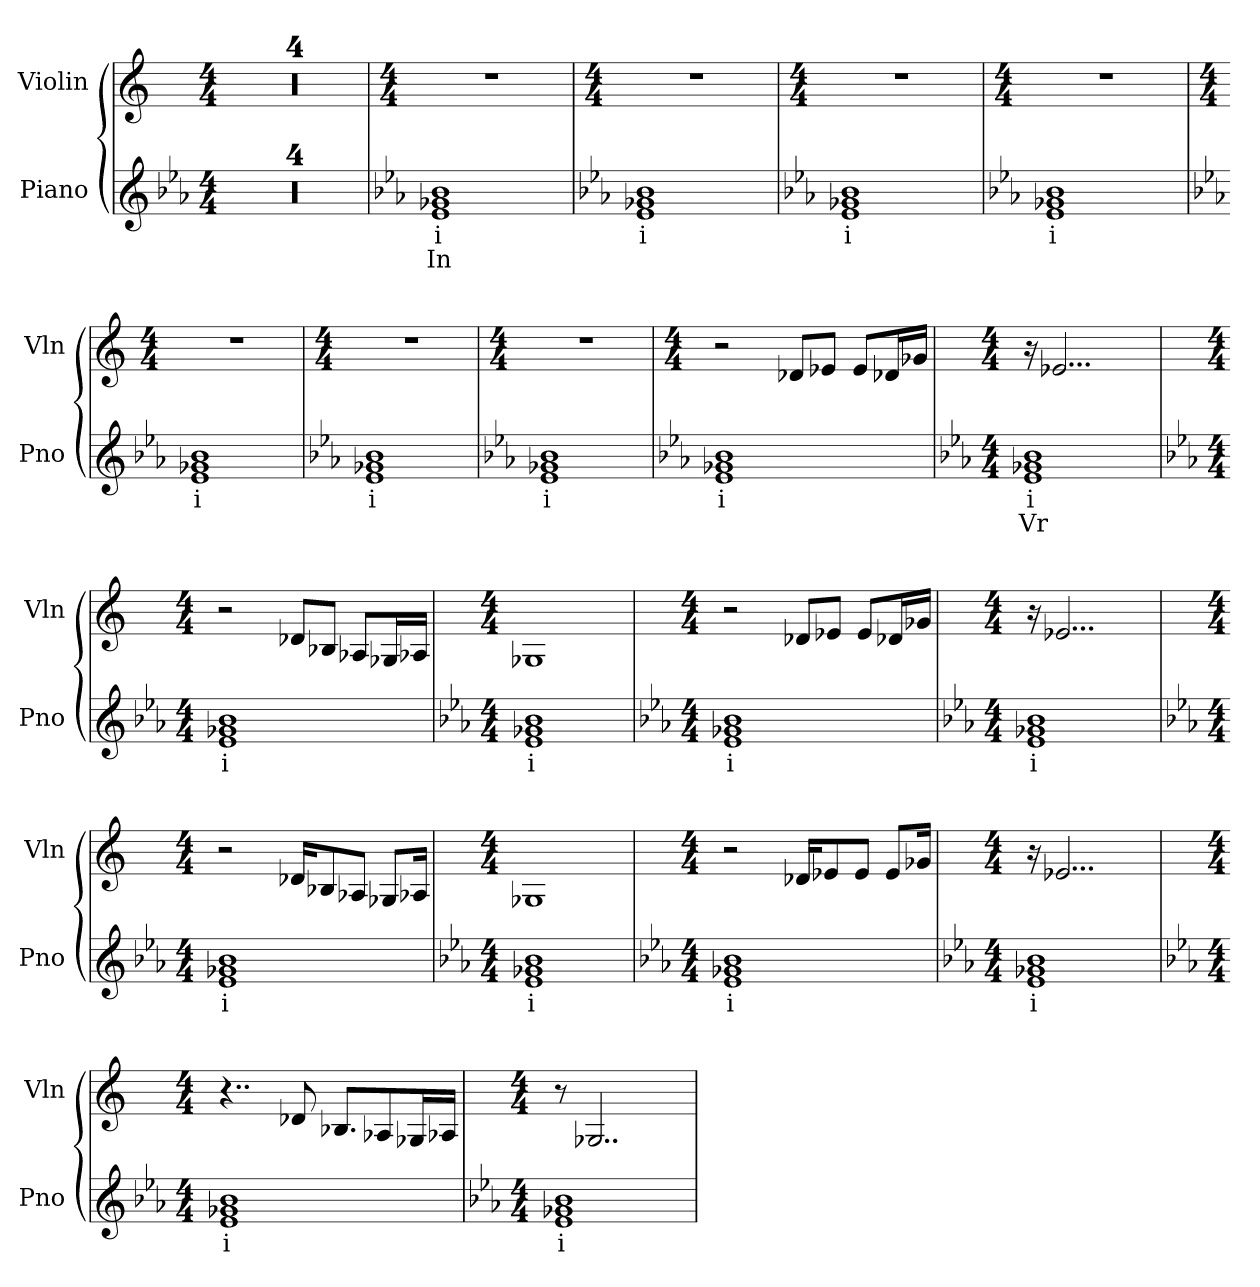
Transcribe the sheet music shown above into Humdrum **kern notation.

**kern	**text	**text	**kern
*part2	*part2	*part2	*part1
*staff2	*staff2	*staff2	*staff1
*I"Piano	*	*	*I"Violin
*I'Pno	*	*	*I'Vln
*k[b-e-a-]	*	*	*
*E-:	*	*	*
*M4/4	*	*	*M4/4
=	=	=	=
1r	.	.	1r
=	=	=	=
*k[b-e-a-]	*	*	*
*E-:	*	*	*
*M4/4	*	*	*M4/4
1r	.	.	1r
=	=	=	=
*k[b-e-a-]	*	*	*
*E-:	*	*	*
*M4/4	*	*	*M4/4
1r	.	.	1r
=	=	=	=
*k[b-e-a-]	*	*	*
*E-:	*	*	*
*M4/4	*	*	*M4/4
1r	.	.	1r
=	=	=	=
*k[b-e-a-]	*	*	*
*E-:	*	*	*
*	*	*	*M4/4
1e- 1g-X 1b-	i	In	1r
=	=	=	=
*k[b-e-a-]	*	*	*
*E-:	*	*	*
*	*	*	*M4/4
1e- 1g-X 1b-	i	.	1r
=	=	=	=
*k[b-e-a-]	*	*	*
*E-:	*	*	*
*	*	*	*M4/4
1e- 1g-X 1b-	i	.	1r
=	=	=	=
*k[b-e-a-]	*	*	*
*E-:	*	*	*
*	*	*	*M4/4
1e- 1g-X 1b-	i	.	1r
=	=	=	=
*k[b-e-a-]	*	*	*
*E-:	*	*	*
*	*	*	*M4/4
1e- 1g-X 1b-	i	.	1r
=	=	=	=
*k[b-e-a-]	*	*	*
*E-:	*	*	*
*	*	*	*M4/4
1e- 1g-X 1b-	i	.	1r
=	=	=	=
*k[b-e-a-]	*	*	*
*E-:	*	*	*
*	*	*	*M4/4
1e- 1g-X 1b-	i	.	1r
=	=	=	=
*k[b-e-a-]	*	*	*
*E-:	*	*	*
*	*	*	*M4/4
1e- 1g-X 1b-	i	.	2r
.	.	.	8d-XL
.	.	.	8e-XJ
.	.	.	8e-L
.	.	.	16d-XL
.	.	.	16g-XJJ
=	=	=	=
*k[b-e-a-]	*	*	*
*E-:	*	*	*
*M4/4	*	*	*M4/4
1e- 1g-X 1b-	i	Vr	16r
.	.	.	2...e-X
=	=	=	=
*k[b-e-a-]	*	*	*
*E-:	*	*	*
*M4/4	*	*	*M4/4
1e- 1g-X 1b-	i	.	2r
.	.	.	8d-XL
.	.	.	8B-XJ
.	.	.	8A-XL
.	.	.	16G-XL
.	.	.	16A-XJJ
=	=	=	=
*k[b-e-a-]	*	*	*
*E-:	*	*	*
*M4/4	*	*	*M4/4
1e- 1g-X 1b-	i	.	1G-X
=	=	=	=
*k[b-e-a-]	*	*	*
*E-:	*	*	*
*M4/4	*	*	*M4/4
1e- 1g-X 1b-	i	.	2r
.	.	.	8d-XL
.	.	.	8e-XJ
.	.	.	8e-L
.	.	.	16d-XL
.	.	.	16g-XJJ
=	=	=	=
*k[b-e-a-]	*	*	*
*E-:	*	*	*
*M4/4	*	*	*M4/4
1e- 1g-X 1b-	i	.	16r
.	.	.	2...e-X
=	=	=	=
*k[b-e-a-]	*	*	*
*E-:	*	*	*
*M4/4	*	*	*M4/4
1e- 1g-X 1b-	i	.	2r
.	.	.	16d-XKL
.	.	.	8B-X
.	.	.	8A-XJ
.	.	.	8G-XL
.	.	.	16A-XJk
=	=	=	=
*k[b-e-a-]	*	*	*
*E-:	*	*	*
*M4/4	*	*	*M4/4
1e- 1g-X 1b-	i	.	1G-X
=	=	=	=
*k[b-e-a-]	*	*	*
*E-:	*	*	*
*M4/4	*	*	*M4/4
1e- 1g-X 1b-	i	.	2r
.	.	.	16d-XKL
.	.	.	8e-X
.	.	.	8e-J
.	.	.	8e-L
.	.	.	16g-XJk
=	=	=	=
*k[b-e-a-]	*	*	*
*E-:	*	*	*
*M4/4	*	*	*M4/4
1e- 1g-X 1b-	i	.	16r
.	.	.	2...e-X
=	=	=	=
*k[b-e-a-]	*	*	*
*E-:	*	*	*
*M4/4	*	*	*M4/4
1e- 1g-X 1b-	i	.	4..r
.	.	.	8d-X
.	.	.	8.B-XL
.	.	.	8A-X
.	.	.	16G-XL
.	.	.	16A-XJJ
=	=	=	=
*k[b-e-a-]	*	*	*
*E-:	*	*	*
*M4/4	*	*	*M4/4
1e- 1g-X 1b-	i	.	8r
.	.	.	2..G-X
=	=	=	=
*-	*-	*-	*-
